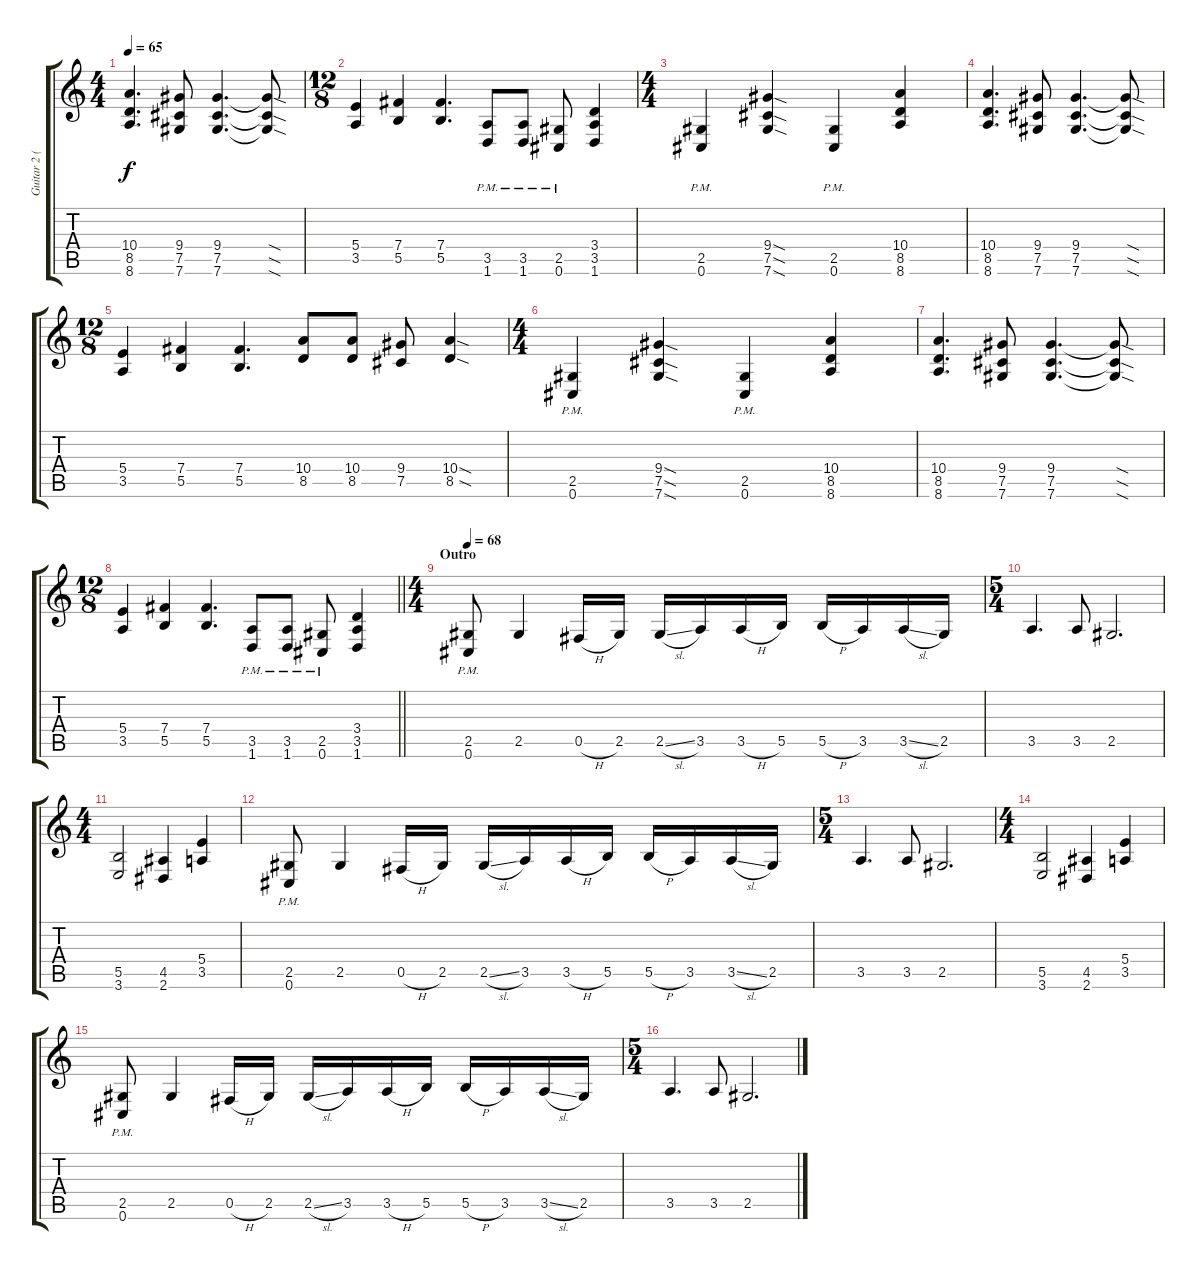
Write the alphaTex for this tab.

\track ("Guitar 2 (Distortion)" "Guitar 2 (") {instrument distortionguitar}
\staff {score tabs}
\tuning (Db4 Ab3 E3 B2 Gb2 Db2) {hide}
\ts (4 4)
\tempo 65
\clef g2
\ks c
(10.4 8.5 8.6).4{d dy f} (9.4 7.5 7.6).8 (9.4 7.5 7.6).4{d} (9.4{sod t} 7.5{sod t} 7.6{sod t}).8 |
\ts (12 8)
(5.4 3.5).4 (7.4 5.5).4 (7.4 5.5).4{d} (3.5{pm} 1.6{pm}).8 (3.5{pm} 1.6{pm}).8 (2.5{pm} 0.6{pm}).8 (3.4 3.5 1.6).4 |
\ts (4 4)
(2.5{pm} 0.6{pm}).4 (9.4{sod} 7.5{sod} 7.6{sod}).4 (2.5{pm} 0.6{pm}).4 (10.4 8.5 8.6).4 |
(10.4 8.5 8.6).4{d} (9.4 7.5 7.6).8 (9.4 7.5 7.6).4{d} (9.4{sod t} 7.5{sod t} 7.6{sod t}).8 |
\ts (12 8)
(5.4 3.5).4 (7.4 5.5).4 (7.4 5.5).4{d} (10.4 8.5).8 (10.4 8.5).8 (9.4 7.5).8 (10.4{sod} 8.5{sod}).4 |
\ts (4 4)
(2.5{pm} 0.6{pm}).4 (9.4{sod} 7.5{sod} 7.6{sod}).4 (2.5{pm} 0.6{pm}).4 (10.4 8.5 8.6).4 |
(10.4 8.5 8.6).4{d} (9.4 7.5 7.6).8 (9.4 7.5 7.6).4{d} (9.4{sod t} 7.5{sod t} 7.6{sod t}).8 |
\ts (12 8)
\barLineRight lightlight
(5.4 3.5).4 (7.4 5.5).4 (7.4 5.5).4{d} (3.5{pm} 1.6{pm}).8 (3.5{pm} 1.6{pm}).8 (2.5{pm} 0.6{pm}).8 (3.4 3.5 1.6).4 |
\ts (4 4)
\section ("" "Outro")
\tempo 68
(2.5{pm} 0.6{pm}).8 2.5.4 0.5{h}.16 2.5.16 2.5{sl}.16 3.5.16 3.5{h}.16 5.5.16 5.5{h}.16 3.5.16 3.5{sl}.16 2.5.16 |
\ts (5 4)
3.5.4{d} 3.5.8 2.5.2{d} |
\ts (4 4)
(5.5 3.6).2 (4.5 2.6).4 (5.4 3.5).4 |
(2.5{pm} 0.6{pm}).8 2.5.4 0.5{h}.16 2.5.16 2.5{sl}.16 3.5.16 3.5{h}.16 5.5.16 5.5{h}.16 3.5.16 3.5{sl}.16 2.5.16 |
\ts (5 4)
3.5.4{d} 3.5.8 2.5.2{d} |
\ts (4 4)
(5.5 3.6).2 (4.5 2.6).4 (5.4 3.5).4 |
(2.5{pm} 0.6{pm}).8 2.5.4 0.5{h}.16 2.5.16 2.5{sl}.16 3.5.16 3.5{h}.16 5.5.16 5.5{h}.16 3.5.16 3.5{sl}.16 2.5.16 |
\ts (5 4)
3.5.4{d} 3.5.8 2.5.2{d}
